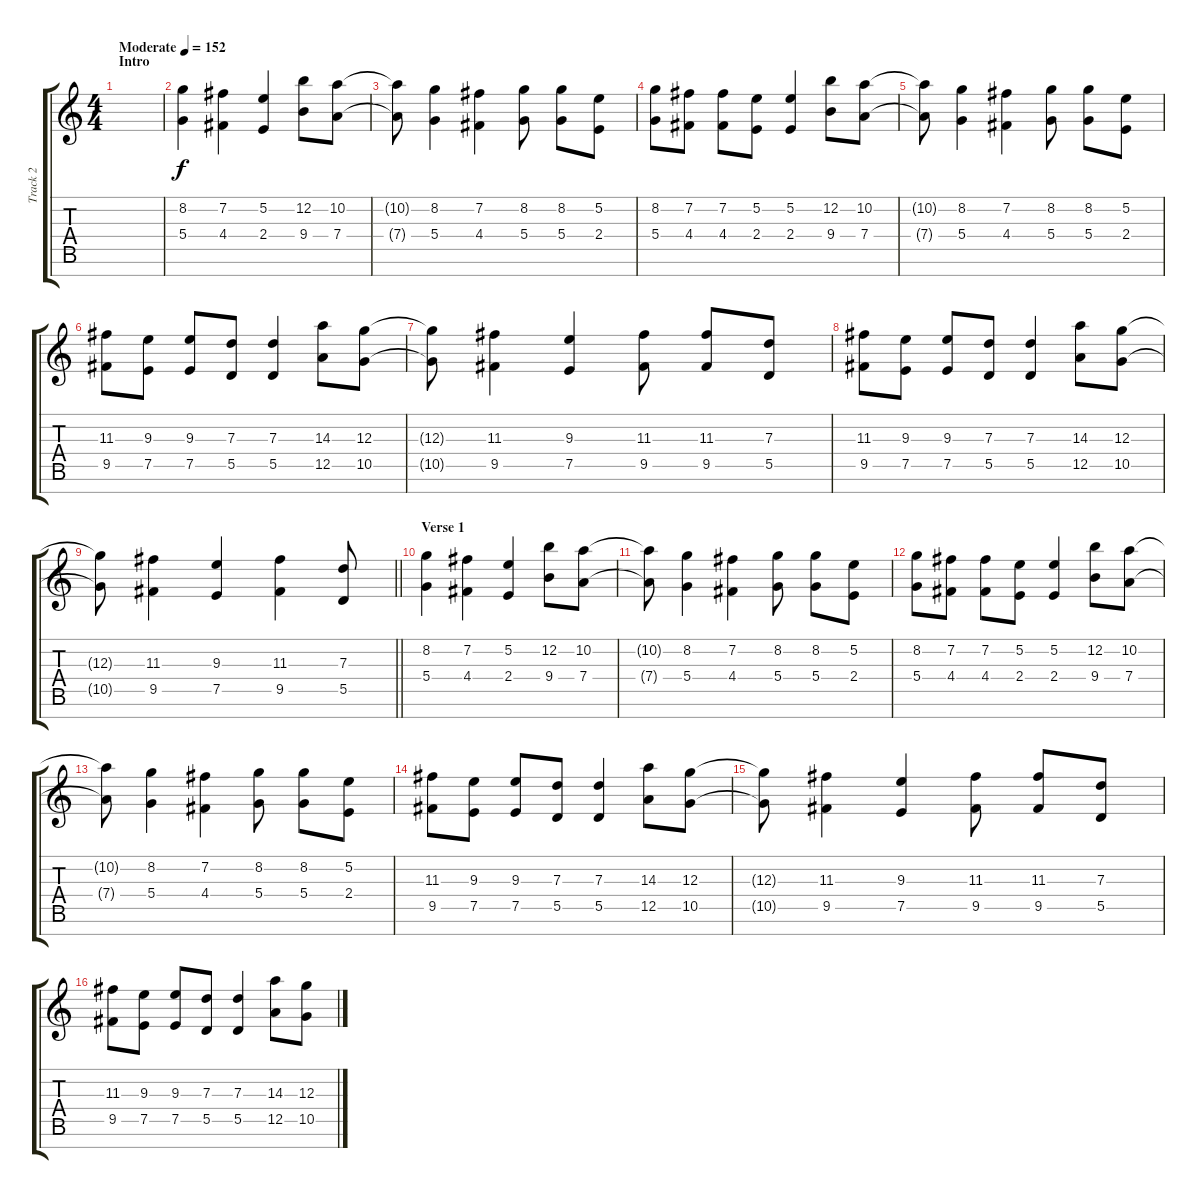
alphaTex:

\track ("Track 2" "Track 2") {instrument distortionguitar}
\staff {score tabs}
\tuning (E4 B3 G3 D3 A2 E2 B1) {hide}
\ts (4 4)
\section ("" "Intro")
\tempo (152 "Moderate")
\clef g2
\ks c
|
(8.2 5.4).4 (7.2 4.4).4 (5.2 2.4).4 (12.2 9.4).8 (10.2 7.4).8 |
(10.2{t} 7.4{t}).8 (8.2 5.4).4 (7.2 4.4).4 (8.2 5.4).8 (8.2 5.4).8 (5.2 2.4).8 |
(8.2 5.4).8 (7.2 4.4).8 (7.2 4.4).8 (5.2 2.4).8 (5.2 2.4).4 (12.2 9.4).8 (10.2 7.4).8 |
(10.2{t} 7.4{t}).8 (8.2 5.4).4 (7.2 4.4).4 (8.2 5.4).8 (8.2 5.4).8 (5.2 2.4).8 |
(11.3 9.5).8 (9.3 7.5).8 (9.3 7.5).8 (7.3 5.5).8 (7.3 5.5).4 (14.3 12.5).8 (12.3 10.5).8 |
(12.3{t} 10.5{t}).8 (11.3 9.5).4 (9.3 7.5).4 (11.3 9.5).8 (11.3 9.5).8 (7.3 5.5).8 |
(11.3 9.5).8 (9.3 7.5).8 (9.3 7.5).8 (7.3 5.5).8 (7.3 5.5).4 (14.3 12.5).8 (12.3 10.5).8 |
\barLineRight lightlight
(12.3{t} 10.5{t}).8 (11.3 9.5).4 (9.3 7.5).4 (11.3 9.5).4 (7.3 5.5).8 |
\section ("" "Verse 1")
(8.2 5.4).4 (7.2 4.4).4 (5.2 2.4).4 (12.2 9.4).8 (10.2 7.4).8 |
(10.2{t} 7.4{t}).8 (8.2 5.4).4 (7.2 4.4).4 (8.2 5.4).8 (8.2 5.4).8 (5.2 2.4).8 |
(8.2 5.4).8 (7.2 4.4).8 (7.2 4.4).8 (5.2 2.4).8 (5.2 2.4).4 (12.2 9.4).8 (10.2 7.4).8 |
(10.2{t} 7.4{t}).8 (8.2 5.4).4 (7.2 4.4).4 (8.2 5.4).8 (8.2 5.4).8 (5.2 2.4).8 |
(11.3 9.5).8 (9.3 7.5).8 (9.3 7.5).8 (7.3 5.5).8 (7.3 5.5).4 (14.3 12.5).8 (12.3 10.5).8 |
(12.3{t} 10.5{t}).8 (11.3 9.5).4 (9.3 7.5).4 (11.3 9.5).8 (11.3 9.5).8 (7.3 5.5).8 |
(11.3 9.5).8 (9.3 7.5).8 (9.3 7.5).8 (7.3 5.5).8 (7.3 5.5).4 (14.3 12.5).8 (12.3 10.5).8
